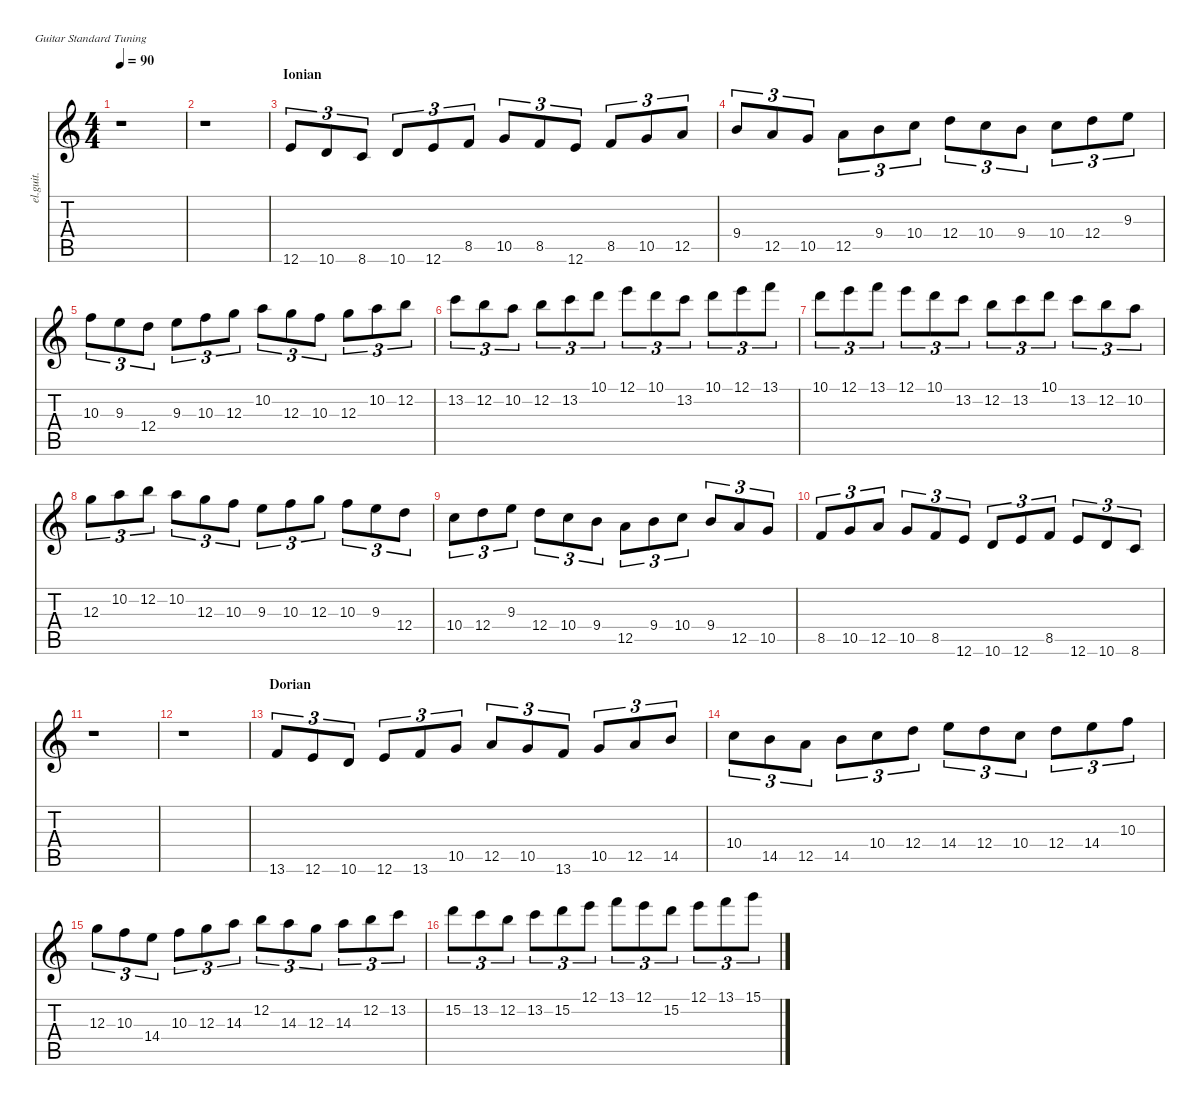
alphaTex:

\defaultSystemsLayout 4
\hideDynamics
\bracketExtendMode nobrackets
\track ("Clean Guitar" "el.guit.") {instrument electricguitarclean}
\staff {score tabs}
\tuning (E4 B3 G3 D3 A2 E2)
\ts (4 4)
\tempo 90
\clef g2
\ks c
r.1{dy mf beam Down} |
r.1{beam Down} |
\section ("" "Ionian")
12.6.8{tu (3 2) beam Up} 10.6.8{tu (3 2) beam Up} 8.6.8{tu (3 2) beam Up} 10.6.8{tu (3 2) beam Up} 12.6.8{tu (3 2) beam Up} 8.5.8{tu (3 2) beam Up} 10.5.8{tu (3 2) beam Up} 8.5.8{tu (3 2) beam Up} 12.6.8{tu (3 2) beam Up} 8.5.8{tu (3 2) beam Up} 10.5.8{tu (3 2) beam Up} 12.5.8{tu (3 2) beam Up} |
9.4.8{tu (3 2) beam Up} 12.5.8{tu (3 2) beam Up} 10.5.8{tu (3 2) beam Up} 12.5.8{tu (3 2) beam Down} 9.4.8{tu (3 2) beam Down} 10.4.8{tu (3 2) beam Down} 12.4.8{tu (3 2) beam Down} 10.4.8{tu (3 2) beam Down} 9.4.8{tu (3 2) beam Down} 10.4.8{tu (3 2) beam Down} 12.4.8{tu (3 2) beam Down} 9.3.8{tu (3 2) beam Down} |
10.3.8{tu (3 2) beam Down} 9.3.8{tu (3 2) beam Down} 12.4.8{tu (3 2) beam Down} 9.3.8{tu (3 2) beam Down} 10.3.8{tu (3 2) beam Down} 12.3.8{tu (3 2) beam Down} 10.2.8{tu (3 2) beam Down} 12.3.8{tu (3 2) beam Down} 10.3.8{tu (3 2) beam Down} 12.3.8{tu (3 2) beam Down} 10.2.8{tu (3 2) beam Down} 12.2.8{tu (3 2) beam Down} |
13.2.8{tu (3 2) beam Down} 12.2.8{tu (3 2) beam Down} 10.2.8{tu (3 2) beam Down} 12.2.8{tu (3 2) beam Down} 13.2.8{tu (3 2) beam Down} 10.1.8{tu (3 2) beam Down} 12.1.8{tu (3 2) beam Down} 10.1.8{tu (3 2) beam Down} 13.2.8{tu (3 2) beam Down} 10.1.8{tu (3 2) beam Down} 12.1.8{tu (3 2) beam Down} 13.1.8{tu (3 2) beam Down} |
10.1.8{tu (3 2) beam Down} 12.1.8{tu (3 2) beam Down} 13.1.8{tu (3 2) beam Down} 12.1.8{tu (3 2) beam Down} 10.1.8{tu (3 2) beam Down} 13.2.8{tu (3 2) beam Down} 12.2.8{tu (3 2) beam Down} 13.2.8{tu (3 2) beam Down} 10.1.8{tu (3 2) beam Down} 13.2.8{tu (3 2) beam Down} 12.2.8{tu (3 2) beam Down} 10.2.8{tu (3 2) beam Down} |
12.3.8{tu (3 2) beam Down} 10.2.8{tu (3 2) beam Down} 12.2.8{tu (3 2) beam Down} 10.2.8{tu (3 2) beam Down} 12.3.8{tu (3 2) beam Down} 10.3.8{tu (3 2) beam Down} 9.3.8{tu (3 2) beam Down} 10.3.8{tu (3 2) beam Down} 12.3.8{tu (3 2) beam Down} 10.3.8{tu (3 2) beam Down} 9.3.8{tu (3 2) beam Down} 12.4.8{tu (3 2) beam Down} |
10.4.8{tu (3 2) beam Down} 12.4.8{tu (3 2) beam Down} 9.3.8{tu (3 2) beam Down} 12.4.8{tu (3 2) beam Down} 10.4.8{tu (3 2) beam Down} 9.4.8{tu (3 2) beam Down} 12.5.8{tu (3 2) beam Down} 9.4.8{tu (3 2) beam Down} 10.4.8{tu (3 2) beam Down} 9.4.8{tu (3 2) beam Up} 12.5.8{tu (3 2) beam Up} 10.5.8{tu (3 2) beam Up} |
8.5.8{tu (3 2) beam Up} 10.5.8{tu (3 2) beam Up} 12.5.8{tu (3 2) beam Up} 10.5.8{tu (3 2) beam Up} 8.5.8{tu (3 2) beam Up} 12.6.8{tu (3 2) beam Up} 10.6.8{tu (3 2) beam Up} 12.6.8{tu (3 2) beam Up} 8.5.8{tu (3 2) beam Up} 12.6.8{tu (3 2) beam Up} 10.6.8{tu (3 2) beam Up} 8.6.8{tu (3 2) beam Up} |
r.1{beam Down} |
r.1{beam Down} |
\section ("" "Dorian")
13.6.8{tu (3 2) beam Up} 12.6.8{tu (3 2) beam Up} 10.6.8{tu (3 2) beam Up} 12.6.8{tu (3 2) beam Up} 13.6.8{tu (3 2) beam Up} 10.5.8{tu (3 2) beam Up} 12.5.8{tu (3 2) beam Up} 10.5.8{tu (3 2) beam Up} 13.6.8{tu (3 2) beam Up} 10.5.8{tu (3 2) beam Up} 12.5.8{tu (3 2) beam Up} 14.5.8{tu (3 2) beam Up} |
10.4.8{tu (3 2) beam Down} 14.5.8{tu (3 2) beam Down} 12.5.8{tu (3 2) beam Down} 14.5.8{tu (3 2) beam Down} 10.4.8{tu (3 2) beam Down} 12.4.8{tu (3 2) beam Down} 14.4.8{tu (3 2) beam Down} 12.4.8{tu (3 2) beam Down} 10.4.8{tu (3 2) beam Down} 12.4.8{tu (3 2) beam Down} 14.4.8{tu (3 2) beam Down} 10.3.8{tu (3 2) beam Down} |
12.3.8{tu (3 2) beam Down} 10.3.8{tu (3 2) beam Down} 14.4.8{tu (3 2) beam Down} 10.3.8{tu (3 2) beam Down} 12.3.8{tu (3 2) beam Down} 14.3.8{tu (3 2) beam Down} 12.2.8{tu (3 2) beam Down} 14.3.8{tu (3 2) beam Down} 12.3.8{tu (3 2) beam Down} 14.3.8{tu (3 2) beam Down} 12.2.8{tu (3 2) beam Down} 13.2.8{tu (3 2) beam Down} |
15.2.8{tu (3 2) beam Down} 13.2.8{tu (3 2) beam Down} 12.2.8{tu (3 2) beam Down} 13.2.8{tu (3 2) beam Down} 15.2.8{tu (3 2) beam Down} 12.1.8{tu (3 2) beam Down} 13.1.8{tu (3 2) beam Down} 12.1.8{tu (3 2) beam Down} 15.2.8{tu (3 2) beam Down} 12.1.8{tu (3 2) beam Down} 13.1.8{tu (3 2) beam Down} 15.1.8{tu (3 2) beam Down}
